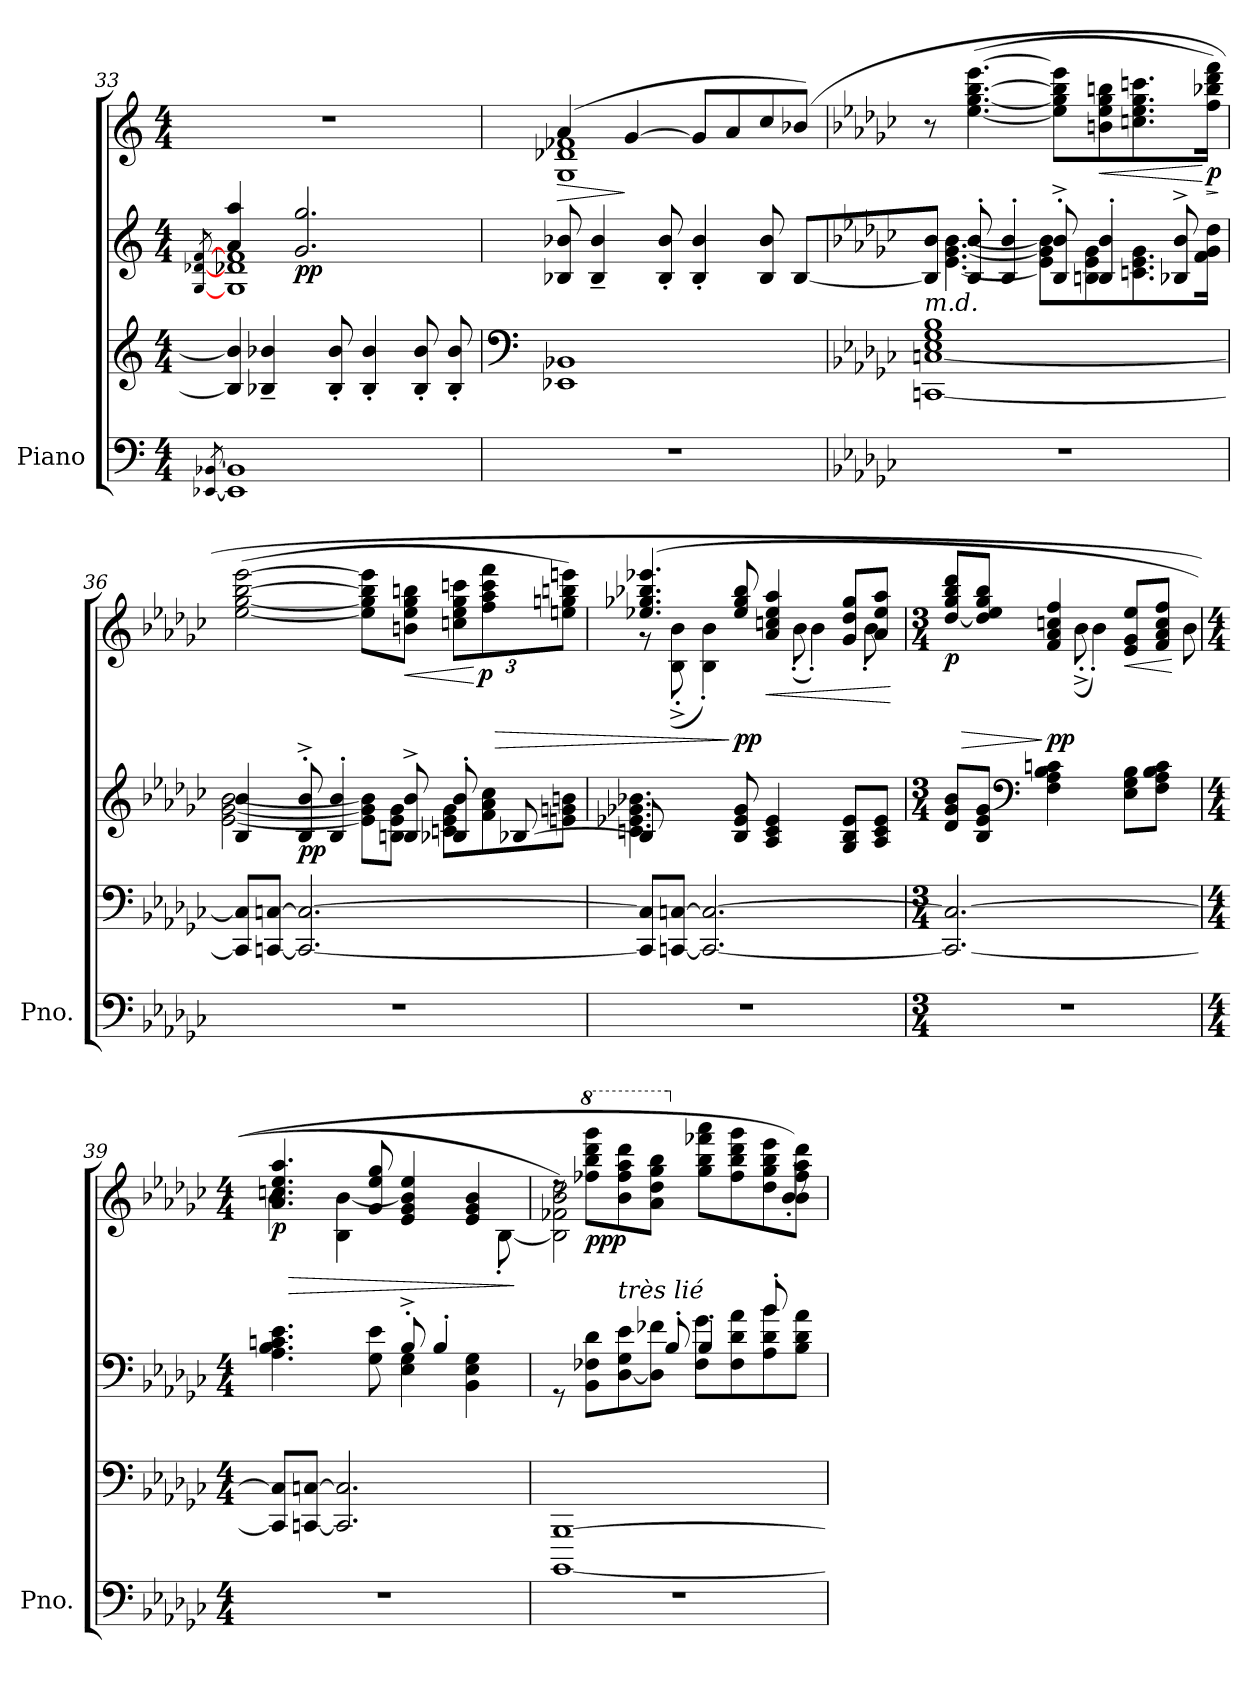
**kern	**kern	**kern	**kern	**dynam
*part1	*part1	*part1	*part1	*part1
*staff4	*staff3	*staff2	*staff1	*staff1/2/3/4
*I"Piano	*	*	*	*
*I'Pno.	*	*	*	*
*clefF4	*clefG2	*clefG2	*clefG2	*
*k[]	*k[]	*k[]	*k[]	*
*M4/4	*M4/4	*M4/4	*M4/4	*
=33	=33	=33	=33	=33
*	*	*^	*	*
[8qEE-X/ [8qBB-X/	.	.	[8qG/ [8qd-X/ [8qf/	.	.
*^	*	*	*^	*	*
1EE-] 1BB-]	2..ryy	8B-/] 8b-/]J	4a/ 4aa/	1G 1d- 1f	2..ryy	1r	.
.	.	4B-X/~ 4b-X/~	.	.	.	.	.
!	!	!	!	!	!	!	!LO:DY:b=2
.	.	.	2.g/ 2.gg/	.	.	.	pp
.	.	8B-/' 8b-/'	.	.	.	.	.
.	.	4B-/' 4b-/'	.	.	.	.	.
.	.	8B-/' 8b-/'	.	.	.	.	.
.	8ryy	8B-/' 8b-/'	.	.	8ryy	.	.
*v	*v	*	*v	*v	*v	*	*
!!LO:PB:g=z
=34	=34	=34	=34	=34
*	*clefF4	*	*	*
*^	*	*^	*	*
*	*	*	*	*^	*	*
!	!	!	!	!	!	!	!LO:HP:b
*v	*v	*	*v	*v	*v	*^	*
1r	1EE-X 1BB-X	8B-X/ 8b-X/	(>4a/	1G 1d-X 1f-X	>
.	.	4B-/~ 4b-/~	.	.	.
.	.	.	[4g/	.	]
.	.	8B-/' 8b-/'	.	.	.
.	.	4B-/' 4b-/'	8g/L]	.	.
.	.	.	8a/	.	.
.	.	8B-/ 8b-/	8cc/	.	.
.	.	[8B-/L	(8b-X/J)	.	.
*	*	*	*v	*v	*
=35	=35	=35	=35	=35
*k[b-e-a-d-g-c-]	*k[b-e-a-d-g-c-]	*k[b-e-a-d-g-c-]	*k[b-e-a-d-g-c-]	*
*	*	*^	*	*
!	!LO:TX:a:i:t=m.d.	!	!	!	!
1r	[1CCn [1Cn 1E- 1G- 1B-	8B-/] 8b-/J)	8ryy	8r	.
.	.	8B-/' 8b-/'	[4.e-\ [4.g-\ [4.b-\	([4.ee-\ [4.gg-\ [4.bb-\ [4.eee-\	.
.	.	4B-/' 4b-/'	.	.	.
.	.	8B-/'^ 8b-/'^	8e-\] 8g-\] 8b-\]L	8ee-\] 8gg-\] 8bb-\] 8eee-\]L	.
!	!	!	!	!	!LO:HP:b
.	.	4B-/' 4b-/'	8Bn\ 8e-\ 8g-\	8bn\ 8ee-\ 8gg-\ 8bbn\	<
.	.	.	8.cn\ 8.e-\ 8.g-\	8.ccn\ 8.ee-\ 8.gg-\ 8.cccn\	.
.	.	8B-X/^ 8b-/^	.	.	.
!	!	!	!	!	!LO:HP:n=1:b
!	!	!	!	!	!LO:DY:n=1:b
.	.	.	16f\ 16g-\ 16dd-\Jk	16ff\ 16bb-X\ 16ddd-\ 16fff\Jk)	[ > p
*	*	*v	*v	*	*
.	.	.	.	]
=36	=36	=36	=36	=36
*	*	*^	*	*
1r	8CC/] 8C/]L	4B-/ 4b-/	[2e-\ [2g-\ [2b-\	([2ee-\ [2gg-\ [2bb-\ [2eee-\	.
.	[8CCn/ [8Cn/J	.	.	.	.
!	!	!	!	!	!LO:DY:b=2
.	2.CC/_ 2.C/_	8B-/^' 8b-/^'	.	.	pp
.	.	4B-/' 4b-/'	.	.	.
.	.	.	8e-\] 8g-\] 8b-\]L	8ee-\] 8gg-\] 8bb-\] 8eee-\]L	.
!	!	!	!	!	!LO:HP:b
.	.	8B-/^ 8b-/^	8Bn\ 8e-\ 8g-\J	8bn\ 8ee-\ 8gg-\ 8bbn\J	<
*	*	*	*Xtuplet	*Xbrackettup	*
.	.	8B-X/' 8b-/'	12cn\ 12e-\ 12g-\L	12ccn\ 12ee-\ 12gg-\ 12cccn\L	.
!	!	!	!	!	!LO:HP:n=1:b
!	!	!	!	!	!LO:DY:n=1:b
.	.	.	12f\ 12a-\ 12cc-\	12ff\ 12aa-\ 12ccc\ 12fff\	[ > p
.	.	[8B-X/	.	.	.
.	.	.	12en\ 12gn\ 12bn\J	12een\ 12ggn\ 12bbn\ 12eeen\J)	.
!!LO:LB:g=z
=37	=37	=37	=37	=37	=37
*	*	*	*	*^	*
1r	8CC/] 8C/]L	8B-/]	4.cn\ 4.e-X\ 4.g-X\ 4.b-X\	(4.ee-X/ 4.gg-X/ 4.bb-X/ 4.eee-X/	8r	.
.	[8CCn/ [8Cn/J	4ryy	.	.	(>8B-\^' 8b-\^'	.
.	2.CC/_ 2.C/_	.	.	.	4B-\' 4b-\')	.
!	!	!	!	!	!	!LO:DY:n=1:b
.	.	8B-/ 8e-/ 8g-/	8ryy	8ee-/ 8gg-/ 8bb-/	.	] pp
!	!	!	!	!	!	!LO:HP:b
.	.	4A-/ 4c/ 4e-/	2ryy	4a-/ 4ccn/ 4ee-/ 4aa-/	(8b-'\	<
.	.	.	.	.	4b-'\)	.
.	.	8G-/ 8B-/ 8e-/L	.	8g-/ 8dd-/ 8gg-/L	.	.
.	.	8A-/ 8c/ 8e-/J	.	8a-/ 8ee-/ 8aa-/J	8b-'\	.
*	*	*v	*v	*	*	*
*	*	*	*v	*v	*
.	.	.	.	[
=38	=38	=38	=38	=38
*M3/4	*M3/4	*M3/4	*M3/4	*
!	!	!	!	!LO:HP:b
*	*	*	*^	*
!	!	!	!	!	!LO:DY:n=1:b
2.r	2.CC/_ 2.C/_	8d-/ 8g-/ 8b-/L	[8dd-/ 8gg-/ 8bb-/ 8ddd-/L	4ryy	> p
.	.	8B-/ 8e-/ 8g-/J	8dd-/] 8ee-/ 8gg-/ 8bb-/J	.	.
*	*	*clefF4	*	*	*
!	!	!	!	!	!LO:DY:n=2:b
.	.	4F\ 4A-\ 4B-\ 4cn\	4f/ 4a-/ 4ccn/ 4ff/	(8b-^'\	] pp
.	.	.	.	4b-'\)	.
!	!	!	!	!	!LO:HP:b
.	.	8E-\ 8G-\ 8B-\L	8e-/ 8g-/ 8ee-/L	.	<
.	.	8F\ 8A-\ 8B-\ 8c\J	8f/ 8a-/ 8cc/ 8ff/J	8b-\	.
*	*	*	*v	*v	*
.	.	.	.	[
=39	=39	=39	=39	=39
*M4/4	*M4/4	*M4/4	*M4/4	*
*	*	*^	*	*
!	!	!	!	!	!LO:HP:b
*	*	*	*	*^	*
!	!	!	!	!	!	!LO:DY:n=1:b
1r	8CC/] 8C/]L	2ryy	4.A-\ 4.B-\ 4.cn\ 4.e-\	4.a-/ 4.ccn/ 4.ee-/ 4.aa-/	4b-\	> p
.	[8CCn/ [8Cn/J	.	.	.	.	.
.	2.CC/] 2.C/]	.	.	.	4B-\ [4b-\	.
.	.	.	8G-\ 8e-\	8g-/ 8ee-/ 8gg-/	.	.
.	.	8B-'^/	4E-\ 4G-\	4e-/ 4g-/ 4b-/] 4ee-/	4.ryy	.
.	.	4B-'/	.	.	.	.
.	.	.	4BB-\ 4E-\ 4G-\	4e-/ 4g-/ 4b-/	.	.
.	.	8ryy	.	.	[8B-'\	.
*	*	*v	*v	*	*	*
*	*	*	*v	*v	*
.	.	.	.	]
!!LO:LB:g=z
=40	=40	=40	=40	=40
*	*	*^	*^	*
*	*	*	*^	*	*	*
!	!	!	!	!	!	!LO:N:n=1:head=open	!
!	!	!	!	!	!	!LO:N:n=2:head=open	!
!	!	!	!	!	!	!LO:N:n=3:head=open	!
!	!	!	!	!	!	!LO:N:n=4:head=open	!
1r	[1BBBB- [1BBB-	2ryy	8rGG	4.rGGyy	8rdd	2B-\] 2f-X\ 2b-\ 2dd-\)	.
*	*	*	*	*	*8va	*	*
!	!	!	!	!	!	!	!LO:DY:b
.	.	.	8BB-\ 8F-X\ 8d-\L	.	8fff-X\ 8bbb-\ 8dddd-\ 8gggg-\L	.	ppp
!	!	!	!LO:TX:a:i:t=très lié	!	!	!	!
.	.	.	[8D-\ 8G-\ 8e-\	.	8bb-\ 8fff-\ 8aaa-\ 8dddd-\	.	.
.	.	.	8D-\] 8f-X\J	8B-'/	8aa-\ 8ddd-\ 8ggg-\ 8bbb-\J	.	.
*	*	*	*	*	*X8va	*	*
.	.	4B-'/	8F-\ 8g-\L	2rEEyy	8gg-\ 8bb-\ 8fff-X\ 8aaa-\L	4.ryy	.
.	.	.	8F-\ 8d-\ 8a-\	.	8ff-\ 8bb-\ 8ddd-\ 8ggg-\	.	.
.	.	(8b-'/	8A-\ 8d-\ 8b-\	.	8dd-\ 8gg-\ 8bb-\ 8eee-\	.	.
.	.	8ryy	8B-\ 8d-\ 8a-\J	.	8b-\ 8ff-\ 8aa-\ 8ddd-\J	8b-'/)	.
*	*	*v	*v	*v	*	*	*
*	*	*	*v	*v	*
=	=	=	=	=
*-	*-	*-	*-	*-
